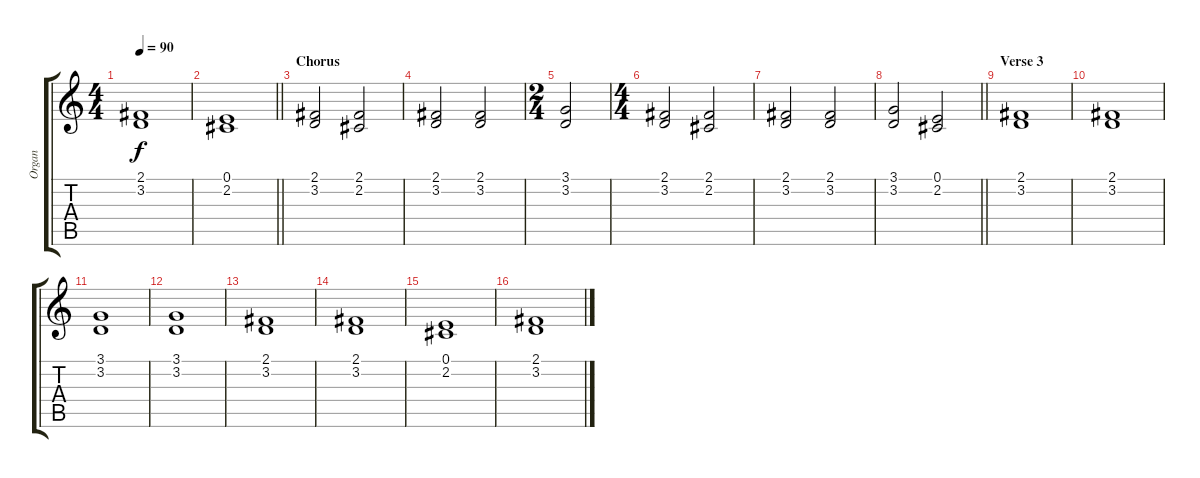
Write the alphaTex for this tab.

\track ("Organ" "Organ") {instrument percussiveorgan}
\staff {score tabs}
\tuning (E4 B3 G3 D3 A2 E2) {hide}
\ts (4 4)
\tempo 90
\clef g2
\ks c
(2.1 3.2).1{dy f} |
\barLineRight lightlight
(0.1 2.2).1 |
\section ("" "Chorus")
(2.1 3.2).2 (2.1 2.2).2 |
(2.1 3.2).2 (2.1 3.2).2 |
\ts (2 4)
(3.1 3.2).2 |
\ts (4 4)
(2.1 3.2).2 (2.1 2.2).2 |
(2.1 3.2).2 (2.1 3.2).2 |
\barLineRight lightlight
(3.1 3.2).2 (0.1 2.2).2 |
\section ("" "Verse 3")
(2.1 3.2).1 |
(2.1 3.2).1 |
(3.1 3.2).1 |
(3.1 3.2).1 |
(2.1 3.2).1 |
(2.1 3.2).1 |
(0.1 2.2).1 |
(2.1 3.2).1
